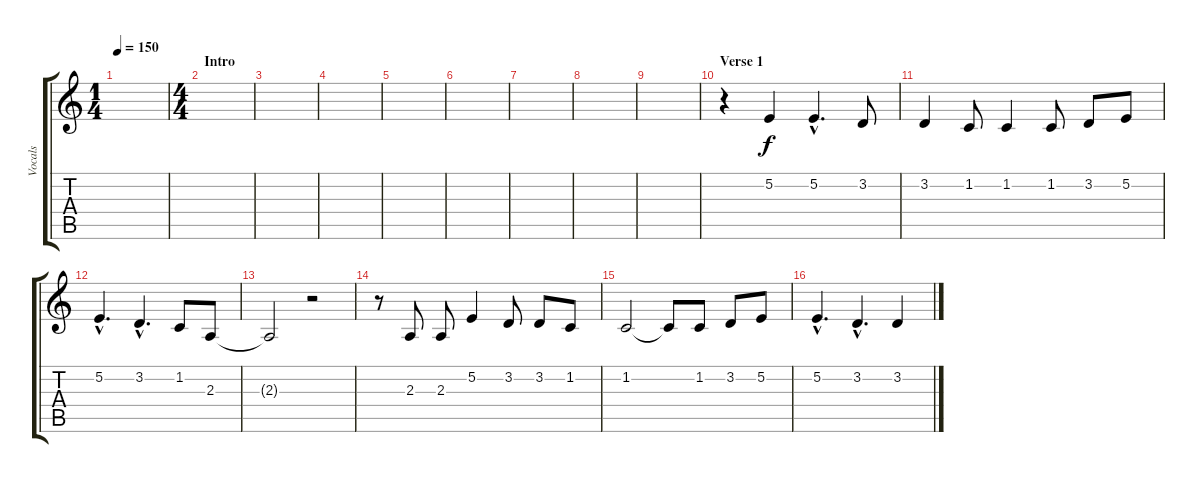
\track ("Vocals" "Vocals") {instrument lead2sawtooth}
\staff {score tabs}
\tuning (E4 B3 G3 D3 A2 E2) {hide}
\ts (1 4)
\tempo 150
\clef g2
\ks c
|
\ts (4 4)
\section ("" "Intro")
|
|
|
|
|
|
|
|
\section ("" "Verse 1")
r.4 5.2.4 5.2{hac}.4{d} 3.2.8 |
3.2.4 1.2.8 1.2.4 1.2.8 3.2.8 5.2.8 |
5.2{hac}.4{d} 3.2{hac}.4{d} 1.2.8 2.3.8 |
2.3{t}.2 r.2 |
r.8 2.3.8 2.3.8 5.2.4 3.2.8 3.2.8 1.2.8 |
1.2.2 1.2{t}.8 1.2.8 3.2.8 5.2.8 |
5.2{hac}.4{d} 3.2{hac}.4{d} 3.2.4
